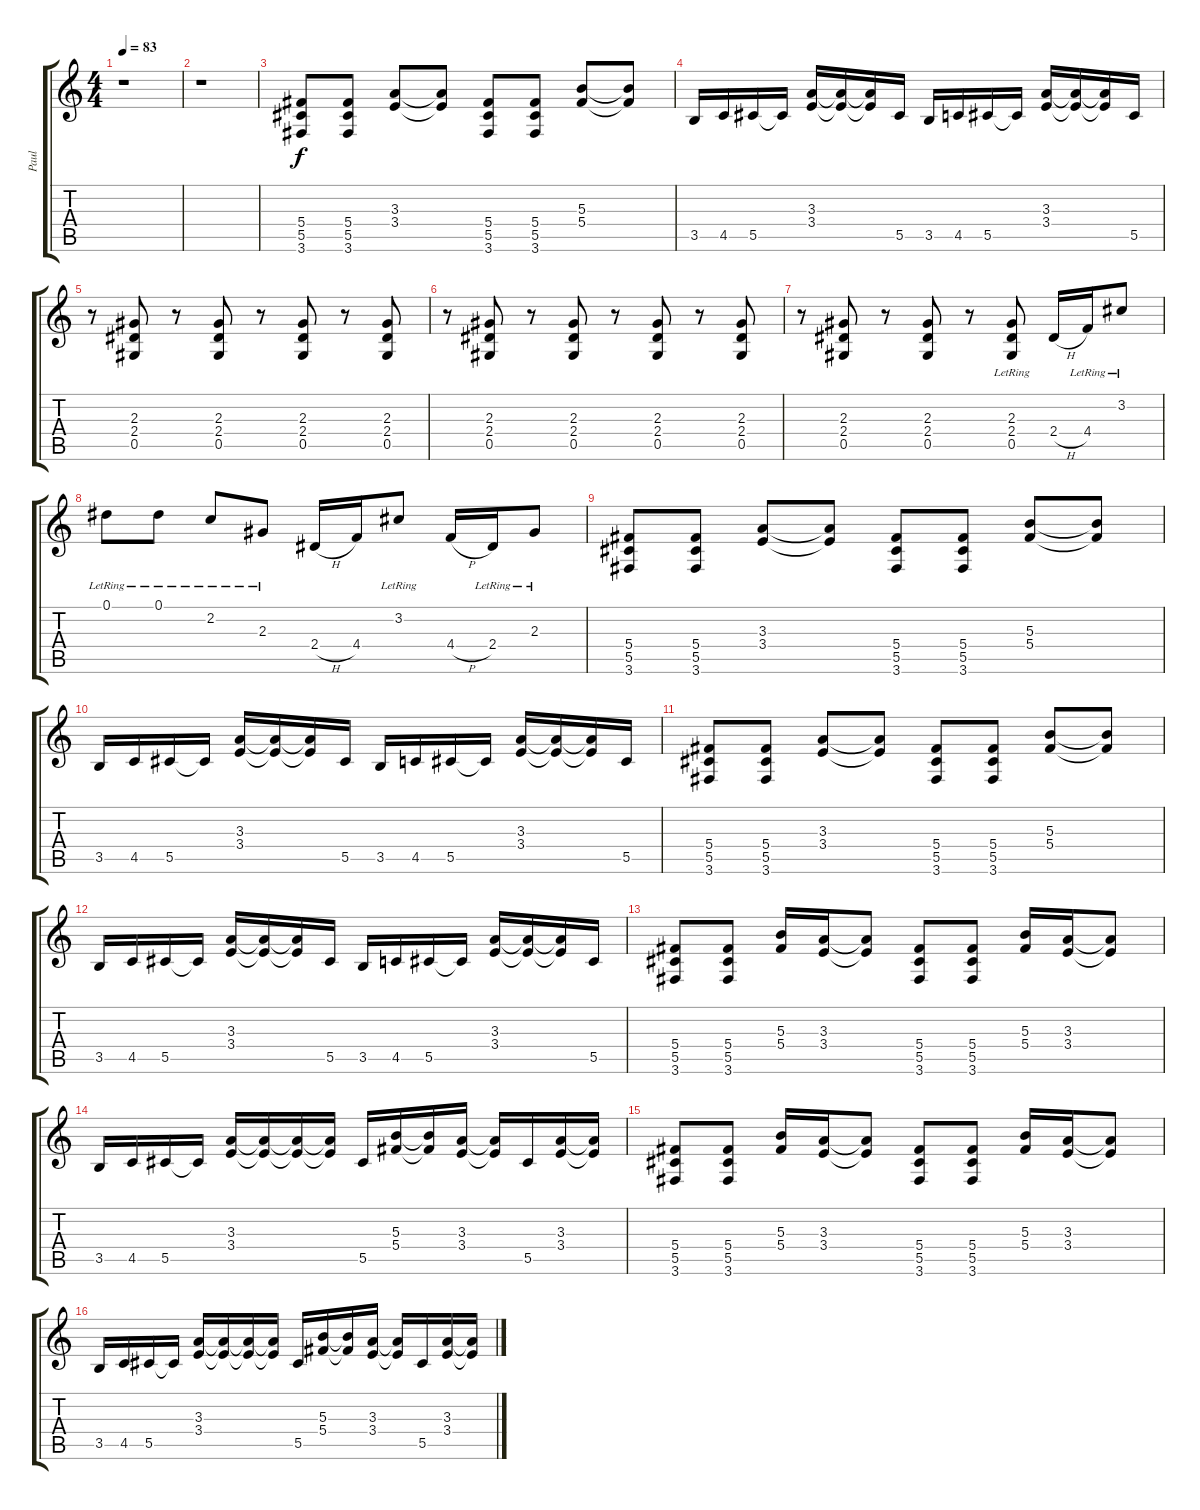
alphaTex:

\track ("Paul" "Paul") {instrument distortionguitar}
\staff {score tabs}
\tuning (Eb4 Bb3 Gb3 Db3 Ab2 Eb2) {hide}
\ts (4 4)
\tempo 83
\clef g2
\ks c
r.1{dy f} |
r.1 |
(5.4 5.5 3.6).8 (5.4 5.5 3.6).8 (3.3 3.4).8 (3.3{t} 3.4{t}).8 (5.4 5.5 3.6).8 (5.4 5.5 3.6).8 (5.3 5.4).8 (5.3{t} 5.4{t}).8 |
3.5.16 4.5.16 5.5.16 5.5{t}.16 (3.3 3.4).16 (3.3{t} 3.4{t}).16 (3.3{t} 3.4{t}).16 5.5.16 3.5.16 4.5.16 5.5.16 5.5{t}.16 (3.3 3.4).16 (3.3{t} 3.4{t}).16 (3.3{t} 3.4{t}).16 5.5.16 |
r.8 (2.3 2.4 0.5).8 r.8 (2.3 2.4 0.5).8 r.8 (2.3 2.4 0.5).8 r.8 (2.3 2.4 0.5).8 |
r.8 (2.3 2.4 0.5).8 r.8 (2.3 2.4 0.5).8 r.8 (2.3 2.4 0.5).8 r.8 (2.3 2.4 0.5).8 |
r.8 (2.3 2.4 0.5).8 r.8 (2.3 2.4 0.5).8 r.8 (2.3{lr} 2.4{lr} 0.5{lr}).8 2.4{h}.16{volume 16} 4.4{lr}.16 3.2{lr}.8 |
0.1{lr}.8{volume 16} 0.1{lr}.8 2.2{lr}.8 2.3{lr}.8 2.4{h}.16 4.4.16 3.2{lr}.8 4.4{h}.16 2.4{lr}.16 2.3{lr}.8 |
(5.4 5.5 3.6).8 (5.4 5.5 3.6).8 (3.3 3.4).8 (3.3{t} 3.4{t}).8 (5.4 5.5 3.6).8 (5.4 5.5 3.6).8 (5.3 5.4).8 (5.3{t} 5.4{t}).8 |
3.5.16 4.5.16 5.5.16 5.5{t}.16 (3.3 3.4).16 (3.3{t} 3.4{t}).16 (3.3{t} 3.4{t}).16 5.5.16 3.5.16 4.5.16 5.5.16 5.5{t}.16 (3.3 3.4).16 (3.3{t} 3.4{t}).16 (3.3{t} 3.4{t}).16 5.5.16 |
(5.4 5.5 3.6).8 (5.4 5.5 3.6).8 (3.3 3.4).8 (3.3{t} 3.4{t}).8 (5.4 5.5 3.6).8 (5.4 5.5 3.6).8 (5.3 5.4).8 (5.3{t} 5.4{t}).8 |
3.5.16 4.5.16 5.5.16 5.5{t}.16 (3.3 3.4).16 (3.3{t} 3.4{t}).16 (3.3{t} 3.4{t}).16 5.5.16 3.5.16 4.5.16 5.5.16 5.5{t}.16 (3.3 3.4).16 (3.3{t} 3.4{t}).16 (3.3{t} 3.4{t}).16 5.5.16 |
(5.4 5.5 3.6).8 (5.4 5.5 3.6).8 (5.3 5.4).16 (3.3 3.4).16 (3.3{t} 3.4{t}).8 (5.4 5.5 3.6).8 (5.4 5.5 3.6).8 (5.3 5.4).16 (3.3 3.4).16 (3.3{t} 3.4{t}).8 |
3.5.16 4.5.16 5.5.16 5.5{t}.16 (3.3 3.4).16 (3.3{t} 3.4{t}).16 (3.3{t} 3.4{t}).16 (3.3{t} 3.4{t}).16 5.5.16 (5.3 5.4).16 (5.3{t} 5.4{t}).16 (3.3 3.4).16 (3.3{t} 3.4{t}).16 5.5.16 (3.3 3.4).16 (3.3{t} 3.4{t}).16 |
(5.4 5.5 3.6).8 (5.4 5.5 3.6).8 (5.3 5.4).16 (3.3 3.4).16 (3.3{t} 3.4{t}).8 (5.4 5.5 3.6).8 (5.4 5.5 3.6).8 (5.3 5.4).16 (3.3 3.4).16 (3.3{t} 3.4{t}).8 |
3.5.16 4.5.16 5.5.16 5.5{t}.16 (3.3 3.4).16 (3.3{t} 3.4{t}).16 (3.3{t} 3.4{t}).16 (3.3{t} 3.4{t}).16 5.5.16 (5.3 5.4).16 (5.3{t} 5.4{t}).16 (3.3 3.4).16 (3.3{t} 3.4{t}).16 5.5.16 (3.3 3.4).16 (3.3{t} 3.4{t}).16
